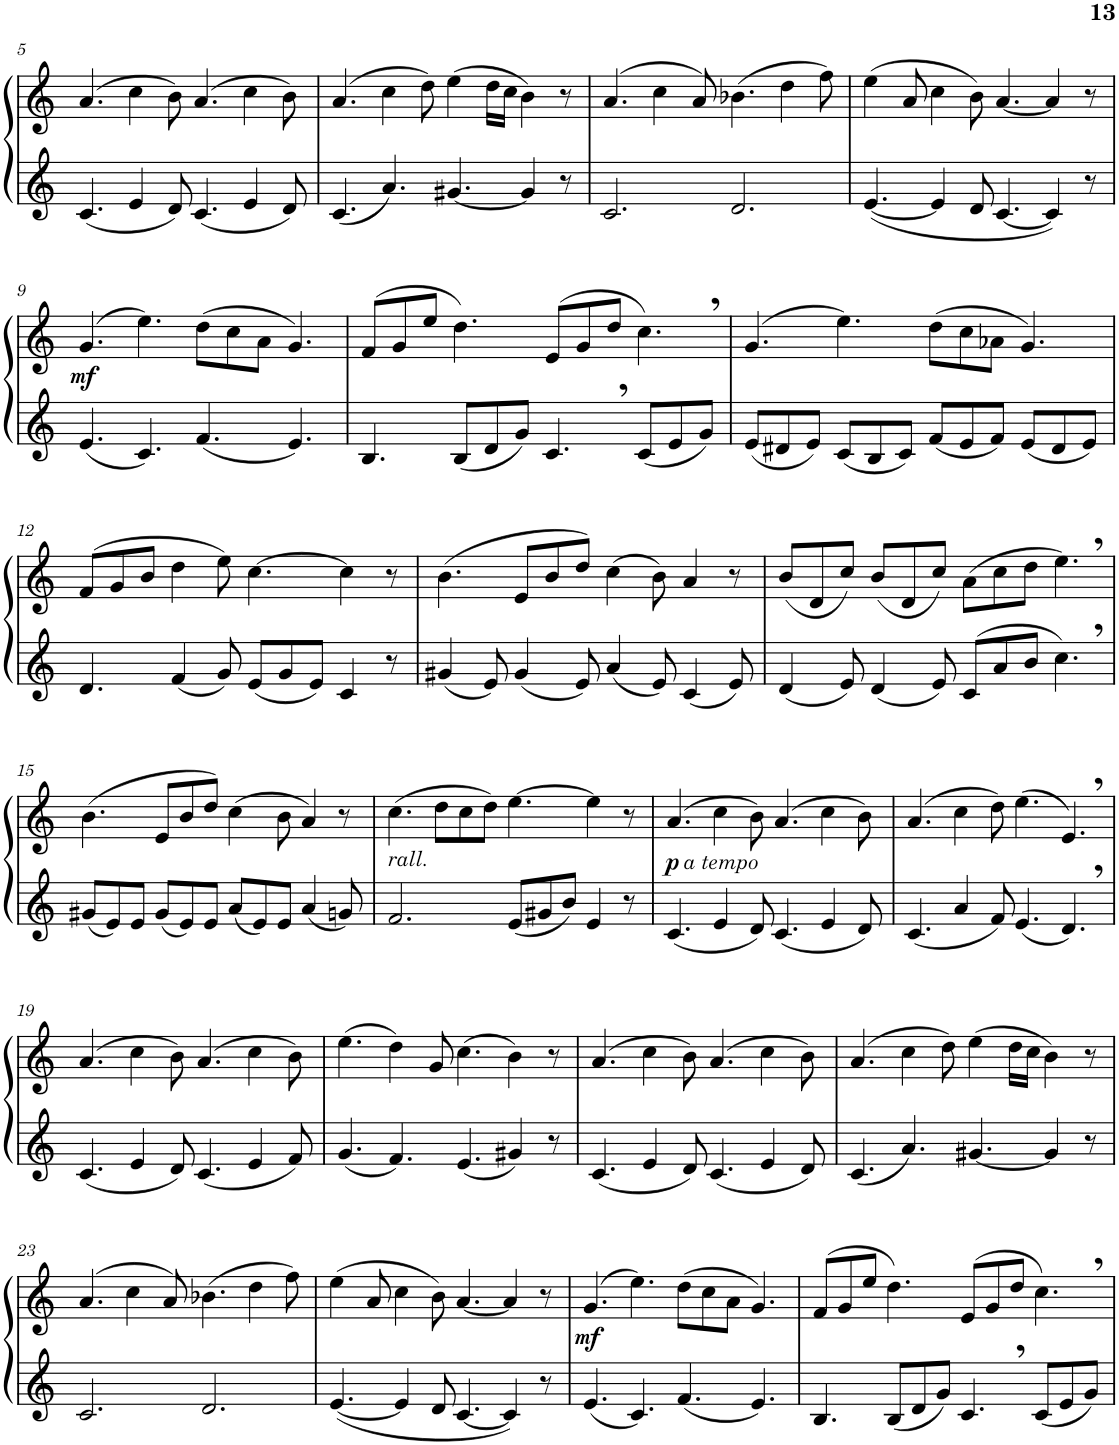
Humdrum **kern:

**kern	**kern	**dynam
*part2	*part1	*part1
*staff2	*staff1	*staff1
*I"Bb Trumpet	*I"Bb Trumpet	*
*I'Tpt	*I'Tpt	*
!!LO:PB:g=z
*clefG2	*clefG2	*
*Trd1c2	*Trd1c2	*
*k[]	*k[]	*
*M12/8	*M12/8	*
=5	=5	=5
(4.c/	(4.a/	.
4e/	4cc\	.
8d/)	8b\)	.
(4.c/	(4.a/	.
4e/	4cc\	.
8d/)	8b\)	.
=6	=6	=6
(4.c/	(4.a/	.
4.a/)	4cc\	.
.	8dd\)	.
[4.g#X/	(4ee\	.
.	16dd\LL	.
.	16cc\JJ	.
4g#/]	4b\)	.
8r	8r	.
=7	=7	=7
2.c/	(4.a/	.
.	4cc\	.
.	8a/)	.
2.d/	(4.b-X\	.
.	4dd\	.
.	8ff\)	.
=8	=8	=8
([4.e/	(4ee\	.
.	8a/	.
4e/]	4cc\	.
8d/	8b\)	.
[4.c/	[4.a/	.
4c/])	4a/]	.
8r	8r	.
!!LO:LB:g=z
=9	=9	=9
!	!	!LO:DY:b
(4.e/	(4.g/	mf
4.c/)	4.ee\)	.
(4.f/	(8dd\L	.
.	8cc\	.
.	8a\J	.
4.e/)	4.g/)	.
=10	=10	=10
4.B/	(8f/L	.
.	8g/	.
.	8ee/J	.
(8B/L	4.dd\)	.
8d/	.	.
8g/J)	.	.
4.c,/	(8e/L	.
.	8g/	.
.	8dd/J	.
(8c/L	4.cc,\)	.
8e/	.	.
8g/J)	.	.
=11	=11	=11
(8e/L	(4.g/	.
8d#X/	.	.
8e/J)	.	.
(8c/L	4.ee\)	.
8B/	.	.
8c/J)	.	.
(8f/L	(8dd\L	.
8e/	8cc\	.
8f/J)	8a-X\J	.
(8e/L	4.g/)	.
8d#/	.	.
8e/J)	.	.
!!LO:LB:g=z
=12	=12	=12
4.d/	(8f/L	.
.	8g/	.
.	8b/J	.
(4f/	4dd\	.
8g/)	8ee\)	.
(8e/L	[4.cc\	.
8g/	.	.
8e/J)	.	.
4c/	4cc\]	.
8r	8r	.
=13	=13	=13
(4g#X/	(4.b\	.
8e/)	.	.
(4g#/	8e/L	.
.	8b/	.
8e/)	8dd/J)	.
(4a/	(4cc\	.
8e/)	8b\)	.
(4c/	4a/	.
8e/)	8r	.
=14	=14	=14
(4d/	(8b/L	.
.	8d/	.
8e/)	8cc/J)	.
(4d/	(8b/L	.
.	8d/	.
8e/)	8cc/J)	.
(8c/L	(8a\L	.
8a/	8cc\	.
8b/J	8dd\J	.
4.cc,\)	4.ee,\)	.
!!LO:LB:g=z
=15	=15	=15
(8g#X/L	(4.b\	.
8e/)	.	.
8e/J	.	.
(8g#/L	8e/L	.
8e/)	8b/	.
8e/J	8dd/J)	.
(8a/L	(4cc\	.
8e/)	.	.
8e/J	8b\	.
(4a/	4a/)	.
8gn/)	8r	.
=16	=16	=16
!	!LO:TX:b:i:t=rall.	!
2.f/	(4.cc\	.
.	8dd\L	.
.	8cc\	.
.	8dd\J)	.
(8e/L	[4.ee\	.
8g#X/	.	.
8b/J)	.	.
4e/	4ee\]	.
8r	8r	.
=17	=17	=17
!	!LO:TX:b:i:t=a tempo	!
!	!	!LO:DY:b
(4.c/	(4.a/	p
4e/	4cc\	.
8d/)	8b\)	.
(4.c/	(4.a/	.
4e/	4cc\	.
8d/)	8b\)	.
=18	=18	=18
(4.c/	(4.a/	.
4a/	4cc\	.
8f/)	8dd\)	.
(4.e/	(4.ee\	.
4.d,/)	4.e,/)	.
!!LO:LB:g=z
=19	=19	=19
(4.c/	(4.a/	.
4e/	4cc\	.
8d/)	8b\)	.
(4.c/	(4.a/	.
4e/	4cc\	.
8f/)	8b\)	.
=20	=20	=20
(4.g/	(4.ee\	.
4.f/)	4dd\)	.
.	8g/	.
(4.e/	(4.cc\	.
4g#X/)	4b\)	.
8r	8r	.
=21	=21	=21
(4.c/	(4.a/	.
4e/	4cc\	.
8d/)	8b\)	.
(4.c/	(4.a/	.
4e/	4cc\	.
8d/)	8b\)	.
=22	=22	=22
(4.c/	(4.a/	.
4.a/)	4cc\	.
.	8dd\)	.
[4.g#X/	(4ee\	.
.	16dd\LL	.
.	16cc\JJ	.
4g#/]	4b\)	.
8r	8r	.
!!LO:LB:g=z
=23	=23	=23
2.c/	(4.a/	.
.	4cc\	.
.	8a/)	.
2.d/	(4.b-X\	.
.	4dd\	.
.	8ff\)	.
=24	=24	=24
([4.e/	(4ee\	.
.	8a/	.
4e/]	4cc\	.
8d/	8b\)	.
[4.c/	[4.a/	.
4c/])	4a/]	.
8r	8r	.
=25	=25	=25
!	!	!LO:DY:b
(4.e/	(4.g/	mf
4.c/)	4.ee\)	.
(4.f/	(8dd\L	.
.	8cc\	.
.	8a\J	.
4.e/)	4.g/)	.
=26	=26	=26
4.B/	(8f/L	.
.	8g/	.
.	8ee/J	.
(8B/L	4.dd\)	.
8d/	.	.
8g/J)	.	.
4.c,/	(8e/L	.
.	8g/	.
.	8dd/J	.
(8c/L	4.cc,\)	.
8e/	.	.
8g/J)	.	.
=	=	=
*-	*-	*-
